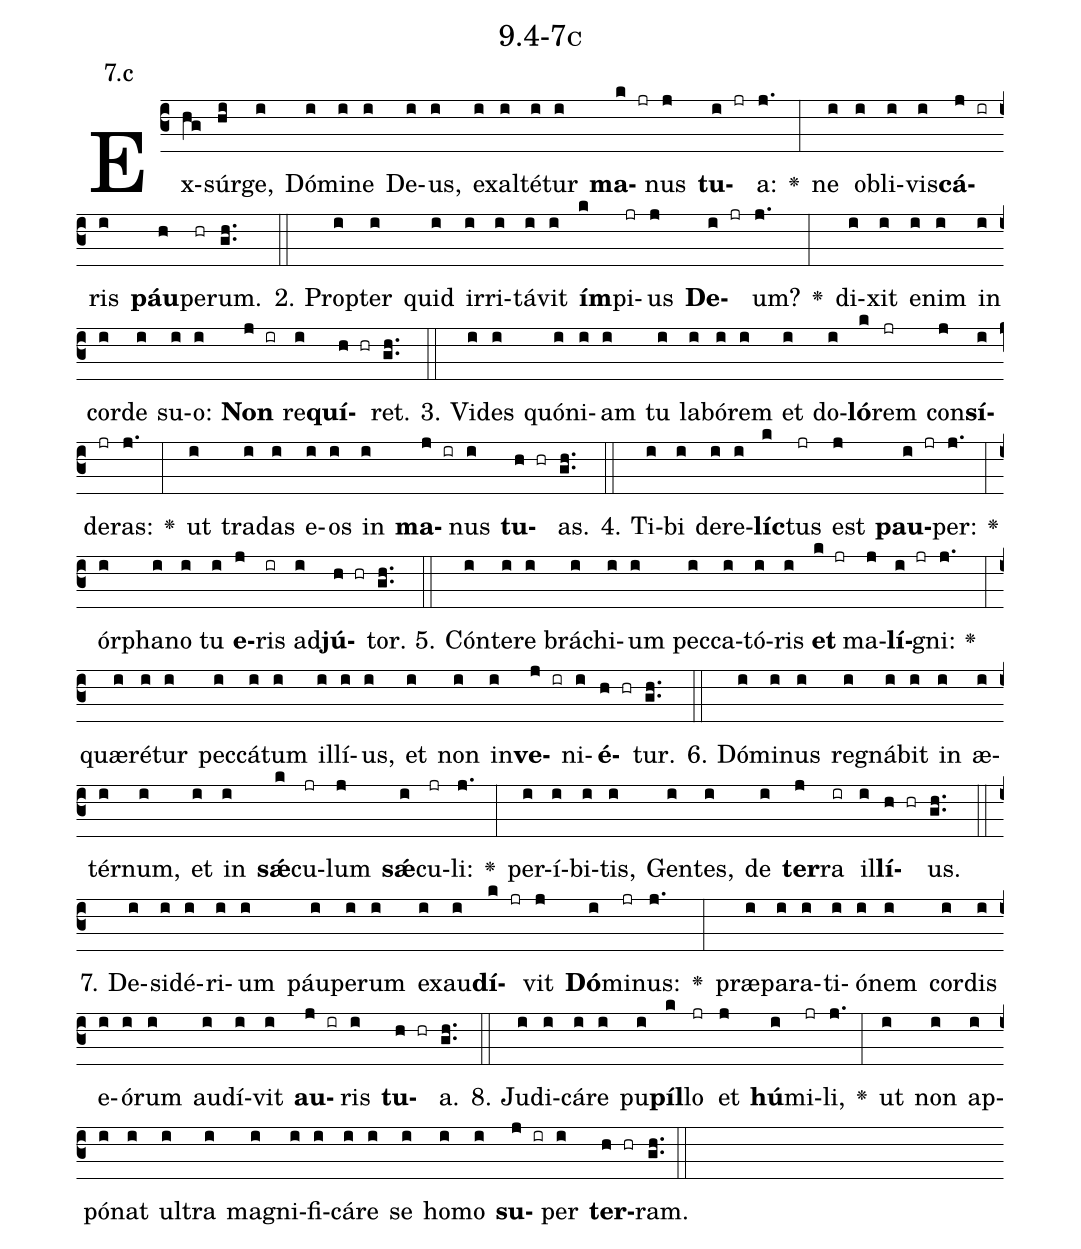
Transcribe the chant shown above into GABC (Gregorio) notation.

name: 9.4-7c;
annotation: 7.c;
%%
(c3)Ex(hg)súr(hi)ge,(i) Dó(i)mi(i)ne(i) De(i)us,(i) ex(i)al(i)té(i)tur(i) <b>ma</b>(k jr)nus(j) <b>tu</b>(i jr)a:(j.) <v>\greheightstar</v>(:) ne(i) ob(i)li(i)vis(i)<b>cá</b>(j ir)ris(i) <b>páu</b>(h)pe(hr)rum.(gh..) (::)
2. Prop(i)ter(i) quid(i) ir(i)ri(i)tá(i)vit(i) <b>ím</b>(k)pi(jr)us(j) <b>De</b>(i jr)um?(j.) <v>\greheightstar</v>(:) di(i)xit(i) e(i)nim(i) in(i) cor(i)de(i) su(i)o:(i) <b>Non</b>(j ir) re(i)<b>quí</b>(h hr)ret.(gh..) (::)
3. Vi(i)des(i) quón(i)i(i)am(i) tu(i) la(i)bó(i)rem(i) et(i) do(i)<b>ló</b>(k)rem(jr) con(j)<b>sí</b>(i)de(jr)ras:(j.) <v>\greheightstar</v>(:) ut(i) tra(i)das(i) e(i)os(i) in(i) <b>ma</b>(j ir)nus(i) <b>tu</b>(h hr)as.(gh..) (::)
4. Ti(i)bi(i) de(i)re(i)<b>líc</b>(k)tus(jr) est(j) <b>pau</b>(i jr)per:(j.) <v>\greheightstar</v>(:) ór(i)pha(i)no(i) tu(i) <b>e</b>(j)ris(ir) ad(i)<b>jú</b>(h hr)tor.(gh..) (::)
5. Cón(i)te(i)re(i) brá(i)chi(i)um(i) pec(i)ca(i)tó(i)ris(i) <b>et</b>(k jr) ma(j)<b>lí</b>(i jr)gni:(j.) <v>\greheightstar</v>(:) quæ(i)ré(i)tur(i) pec(i)cá(i)tum(i) il(i)lí(i)us,(i) et(i) non(i) in(i)<b>ve</b>(j ir)ni(i)<b>é</b>(h hr)tur.(gh..) (::)
6. Dó(i)mi(i)nus(i) re(i)gná(i)bit(i) in(i) æ(i)tér(i)num,(i) et(i) in(i) <b>sǽ</b>(k)cu(jr)lum(j) <b>sǽ</b>(i)cu(jr)li:(j.) <v>\greheightstar</v>(:) per(i)í(i)bi(i)tis,(i) Gen(i)tes,(i) de(i) <b>ter</b>(j)ra(ir) il(i)<b>lí</b>(h hr)us.(gh..) (::)
7. De(i)si(i)dé(i)ri(i)um(i) páu(i)pe(i)rum(i) ex(i)au(i)<b>dí</b>(k jr)vit(j) <b>Dó</b>(i)mi(jr)nus:(j.) <v>\greheightstar</v>(:) præ(i)pa(i)ra(i)ti(i)ó(i)nem(i) cor(i)dis(i) e(i)ó(i)rum(i) au(i)dí(i)vit(i) <b>au</b>(j ir)ris(i) <b>tu</b>(h hr)a.(gh..) (::)
8. Ju(i)di(i)cá(i)re(i) pu(i)<b>píl</b>(k)lo(jr) et(j) <b>hú</b>(i)mi(jr)li,(j.) <v>\greheightstar</v>(:) ut(i) non(i) ap(i)pó(i)nat(i) ul(i)tra(i) ma(i)gni(i)fi(i)cá(i)re(i) se(i) ho(i)mo(i) <b>su</b>(j ir)per(i) <b>ter</b>(h hr)ram.(gh..) (::)
